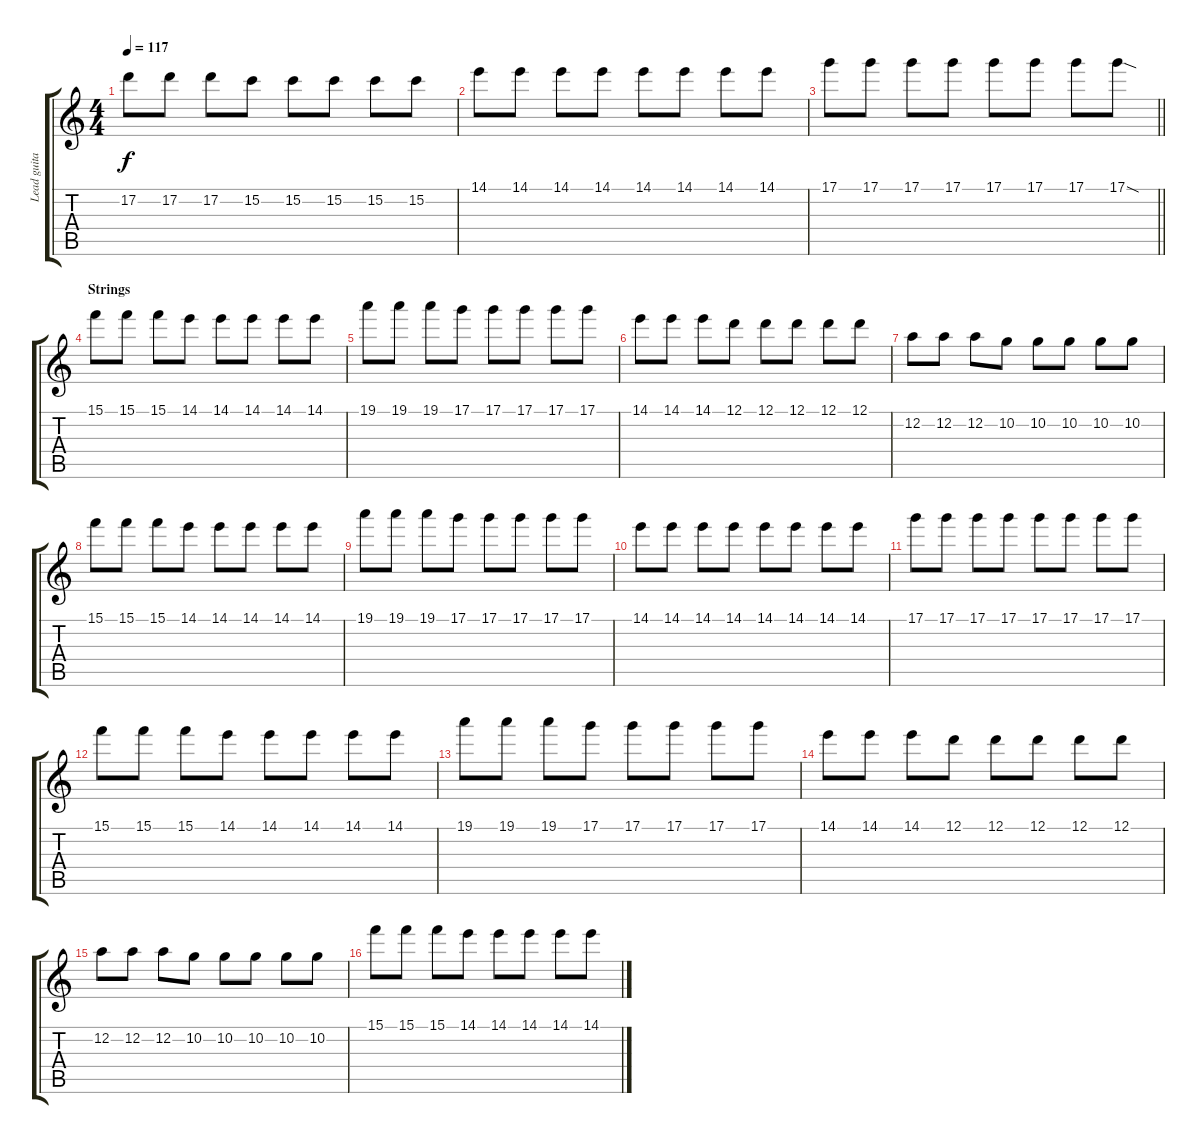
\track ("Lead guitar" "Lead guita") {instrument distortionguitar}
\staff {score tabs}
\tuning (D4 A3 F3 C3 G2 D2) {hide}
\ts (4 4)
\tempo 117
\clef g2
\ks c
17.2.8{dy f} 17.2.8 17.2.8 15.2.8 15.2.8 15.2.8 15.2.8 15.2.8 |
14.1.8 14.1.8 14.1.8 14.1.8 14.1.8 14.1.8 14.1.8 14.1.8 |
\barLineRight lightlight
17.1.8 17.1.8 17.1.8 17.1.8 17.1.8 17.1.8 17.1.8 17.1{sod}.8 |
\section ("" "Strings")
15.1.8 15.1.8 15.1.8 14.1.8 14.1.8 14.1.8 14.1.8 14.1.8 |
19.1.8 19.1.8 19.1.8 17.1.8 17.1.8 17.1.8 17.1.8 17.1.8 |
14.1.8 14.1.8 14.1.8 12.1.8 12.1.8 12.1.8 12.1.8 12.1.8 |
12.2.8 12.2.8 12.2.8 10.2.8 10.2.8 10.2.8 10.2.8 10.2.8 |
15.1.8 15.1.8 15.1.8 14.1.8 14.1.8 14.1.8 14.1.8 14.1.8 |
19.1.8 19.1.8 19.1.8 17.1.8 17.1.8 17.1.8 17.1.8 17.1.8 |
14.1.8 14.1.8 14.1.8 14.1.8 14.1.8 14.1.8 14.1.8 14.1.8 |
17.1.8 17.1.8 17.1.8 17.1.8 17.1.8 17.1.8 17.1.8 17.1.8 |
15.1.8 15.1.8 15.1.8 14.1.8 14.1.8 14.1.8 14.1.8 14.1.8 |
19.1.8 19.1.8 19.1.8 17.1.8 17.1.8 17.1.8 17.1.8 17.1.8 |
14.1.8 14.1.8 14.1.8 12.1.8 12.1.8 12.1.8 12.1.8 12.1.8 |
12.2.8 12.2.8 12.2.8 10.2.8 10.2.8 10.2.8 10.2.8 10.2.8 |
15.1.8 15.1.8 15.1.8 14.1.8 14.1.8 14.1.8 14.1.8 14.1.8
